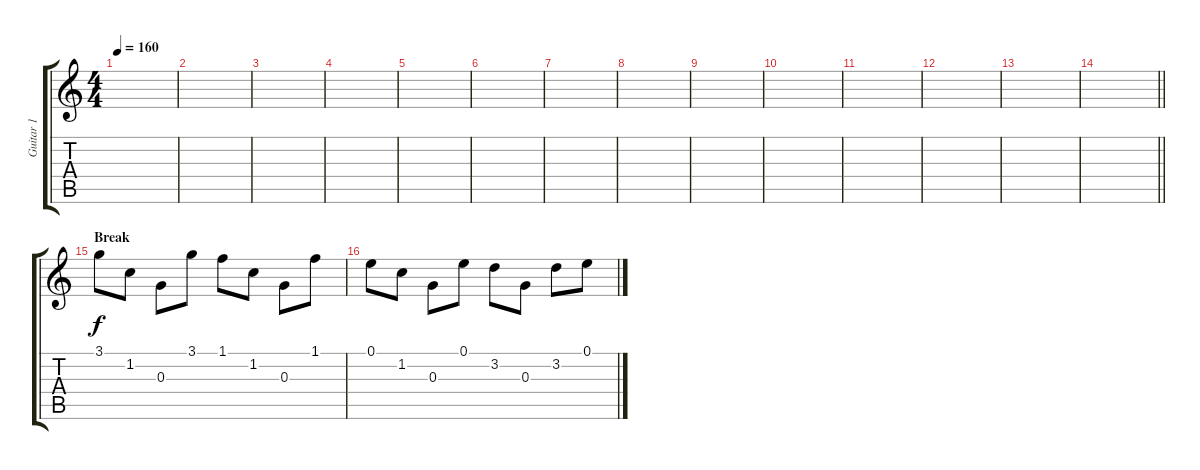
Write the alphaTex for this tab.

\track ("Guitar 1" "Guitar 1") {instrument distortionguitar}
\staff {score tabs}
\tuning (E4 B3 G3 D3 A2 E2) {hide}
\ts (4 4)
\tempo 160
\clef g2
\ks c
|
|
|
|
|
|
|
|
|
|
|
|
|
\barLineRight lightlight
|
\section ("" "Break")
3.1.8{volume 11} 1.2.8 0.3.8 3.1.8 1.1.8 1.2.8 0.3.8 1.1.8 |
0.1.8 1.2.8 0.3.8 0.1.8 3.2.8 0.3.8 3.2.8 0.1.8
